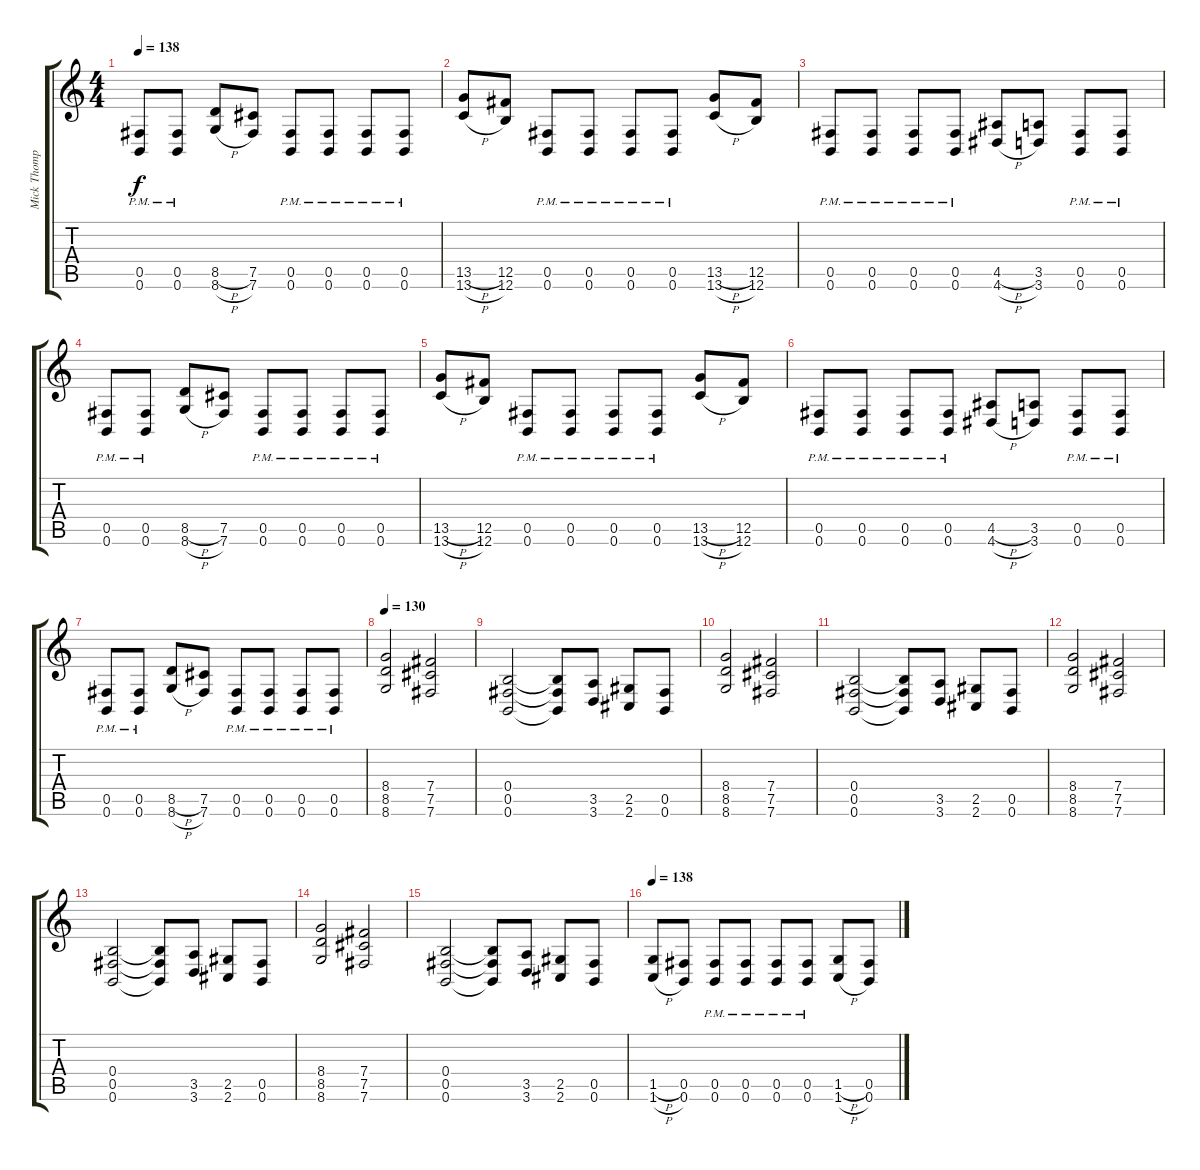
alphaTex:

\track ("Mick Thompson" "Mick Thomp") {instrument distortionguitar}
\staff {score tabs}
\tuning (Db4 Ab3 E3 B2 Gb2 B1) {hide}
\ts (4 4)
\tempo 138
\clef g2
\ks c
(0.5{pm} 0.6).8{dy f} (0.5{pm} 0.6).8 (8.5{h} 8.6{h}).8 (7.5 7.6).8 (0.5{pm} 0.6).8 (0.5{pm} 0.6).8 (0.5{pm} 0.6).8 (0.5{pm} 0.6).8 |
(13.5{h} 13.6{h}).8 (12.5 12.6).8 (0.5{pm} 0.6).8 (0.5{pm} 0.6).8 (0.5{pm} 0.6).8 (0.5{pm} 0.6).8 (13.5{h} 13.6{h}).8 (12.5 12.6).8 |
(0.5{pm} 0.6).8 (0.5{pm} 0.6).8 (0.5{pm} 0.6).8 (0.5{pm} 0.6).8 (4.5{h} 4.6{h}).8 (3.5 3.6).8 (0.5{pm} 0.6).8 (0.5{pm} 0.6).8 |
(0.5{pm} 0.6).8 (0.5{pm} 0.6).8 (8.5{h} 8.6{h}).8 (7.5 7.6).8 (0.5{pm} 0.6).8 (0.5{pm} 0.6).8 (0.5{pm} 0.6).8 (0.5{pm} 0.6).8 |
(13.5{h} 13.6{h}).8 (12.5 12.6).8 (0.5{pm} 0.6).8 (0.5{pm} 0.6).8 (0.5{pm} 0.6).8 (0.5{pm} 0.6).8 (13.5{h} 13.6{h}).8 (12.5 12.6).8 |
(0.5{pm} 0.6).8 (0.5{pm} 0.6).8 (0.5{pm} 0.6).8 (0.5{pm} 0.6).8 (4.5{h} 4.6{h}).8 (3.5 3.6).8 (0.5{pm} 0.6).8 (0.5{pm} 0.6).8 |
(0.5{pm} 0.6).8 (0.5{pm} 0.6).8 (8.5{h} 8.6{h}).8 (7.5 7.6).8 (0.5{pm} 0.6).8 (0.5{pm} 0.6).8 (0.5{pm} 0.6).8 (0.5{pm} 0.6).8 |
\tempo 130
(8.4 8.5 8.6).2 (7.4 7.5 7.6).2 |
(0.4 0.5 0.6).2 (0.4{t} 0.5{t} 0.6{t}).8 (3.5 3.6).8 (2.5 2.6).8 (0.5 0.6).8 |
(8.4 8.5 8.6).2 (7.4 7.5 7.6).2 |
(0.4 0.5 0.6).2 (0.4{t} 0.5{t} 0.6{t}).8 (3.5 3.6).8 (2.5 2.6).8 (0.5 0.6).8 |
(8.4 8.5 8.6).2 (7.4 7.5 7.6).2 |
(0.4 0.5 0.6).2 (0.4{t} 0.5{t} 0.6{t}).8 (3.5 3.6).8 (2.5 2.6).8 (0.5 0.6).8 |
(8.4 8.5 8.6).2 (7.4 7.5 7.6).2 |
(0.4 0.5 0.6).2 (0.4{t} 0.5{t} 0.6{t}).8 (3.5 3.6).8 (2.5 2.6).8 (0.5 0.6).8 |
\tempo 138
(1.5{h} 1.6{h}).8 (0.5 0.6).8 (0.5{pm} 0.6).8 (0.5{pm} 0.6).8 (0.5{pm} 0.6).8 (0.5{pm} 0.6).8 (1.5{h} 1.6{h}).8 (0.5 0.6).8
